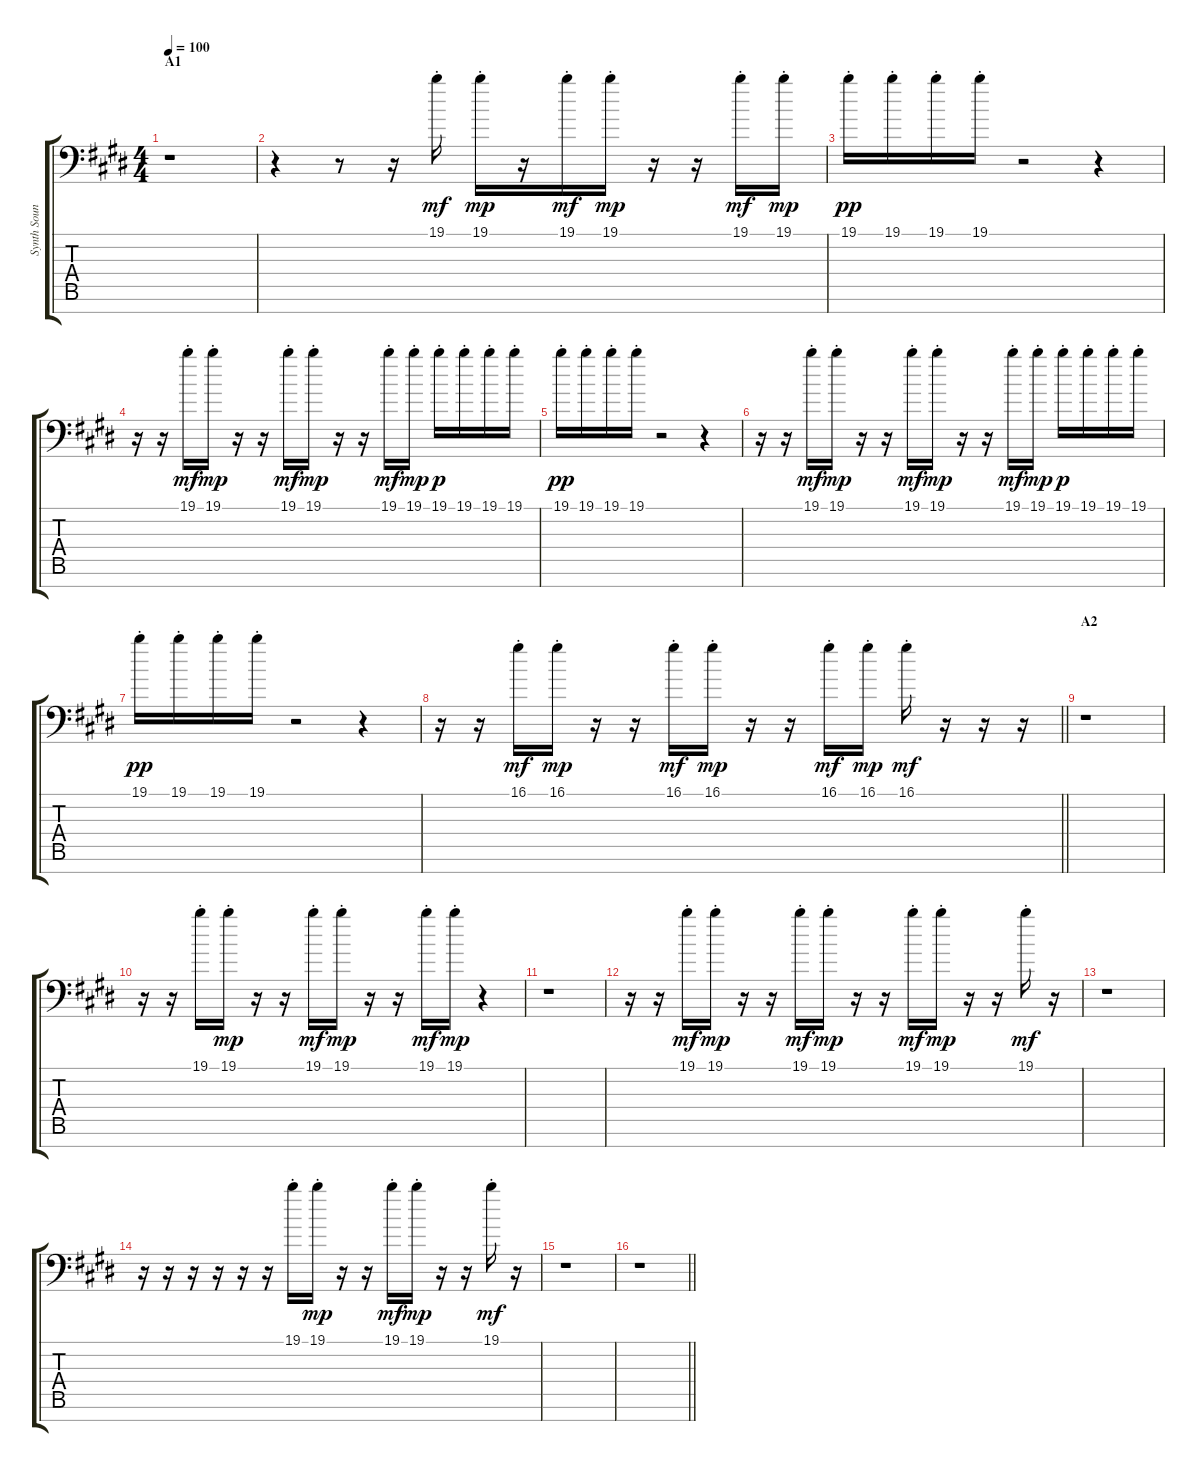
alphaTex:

\track ("Synth Sound" "Synth Soun") {instrument lead1square}
\staff {score tabs}
\tuning (E4 B3 G3 D3 A2 E2 C-1) {hide}
\ts (4 4)
\section ("" "A1")
\tempo 100
\clef f4
\ks e
r.1{dy mf} |
r.4 r.8 r.16 19.1{st}.16 19.1{st}.16{dy mp} r.16 19.1{st}.16{dy mf} 19.1{st}.16{dy mp} r.16 r.16 19.1{st}.16{dy mf} 19.1{st}.16{dy mp} |
19.1{st}.16{dy pp} 19.1{st}.16 19.1{st}.16 19.1{st}.16 r.2 r.4 |
r.16 r.16 19.1{st}.16{dy mf} 19.1{st}.16{dy mp} r.16 r.16 19.1{st}.16{dy mf} 19.1{st}.16{dy mp} r.16 r.16 19.1{st}.16{dy mf} 19.1{st}.16{dy mp} 19.1{st}.16{dy p} 19.1{st}.16 19.1{st}.16 19.1{st}.16 |
19.1{st}.16{dy pp} 19.1{st}.16 19.1{st}.16 19.1{st}.16 r.2 r.4 |
r.16 r.16 19.1{st}.16{dy mf} 19.1{st}.16{dy mp} r.16 r.16 19.1{st}.16{dy mf} 19.1{st}.16{dy mp} r.16 r.16 19.1{st}.16{dy mf} 19.1{st}.16{dy mp} 19.1{st}.16{dy p} 19.1{st}.16 19.1{st}.16 19.1{st}.16 |
19.1{st}.16{dy pp} 19.1{st}.16 19.1{st}.16 19.1{st}.16 r.2 r.4 |
\barLineRight lightlight
r.16 r.16 16.1{st}.16{dy mf} 16.1{st}.16{dy mp} r.16 r.16 16.1{st}.16{dy mf} 16.1{st}.16{dy mp} r.16 r.16 16.1{st}.16{dy mf} 16.1{st}.16{dy mp} 16.1{st}.16{dy mf} r.16 r.16 r.16 |
\section ("" "A2")
r.1 |
r.16 r.16 19.1{st}.16 19.1{st}.16{dy mp} r.16 r.16 19.1{st}.16{dy mf} 19.1{st}.16{dy mp} r.16 r.16 19.1{st}.16{dy mf} 19.1{st}.16{dy mp} r.4 |
r.1 |
r.16 r.16 19.1{st}.16{dy mf} 19.1{st}.16{dy mp} r.16 r.16 19.1{st}.16{dy mf} 19.1{st}.16{dy mp} r.16 r.16 19.1{st}.16{dy mf} 19.1{st}.16{dy mp} r.16 r.16 19.1{st}.16{dy mf} r.16 |
r.1 |
r.16 r.16 r.16 r.16 r.16 r.16 19.1{st}.16 19.1{st}.16{dy mp} r.16 r.16 19.1{st}.16{dy mf} 19.1{st}.16{dy mp} r.16 r.16 19.1{st}.16{dy mf} r.16 |
r.1 |
\barLineRight lightlight
r.1
